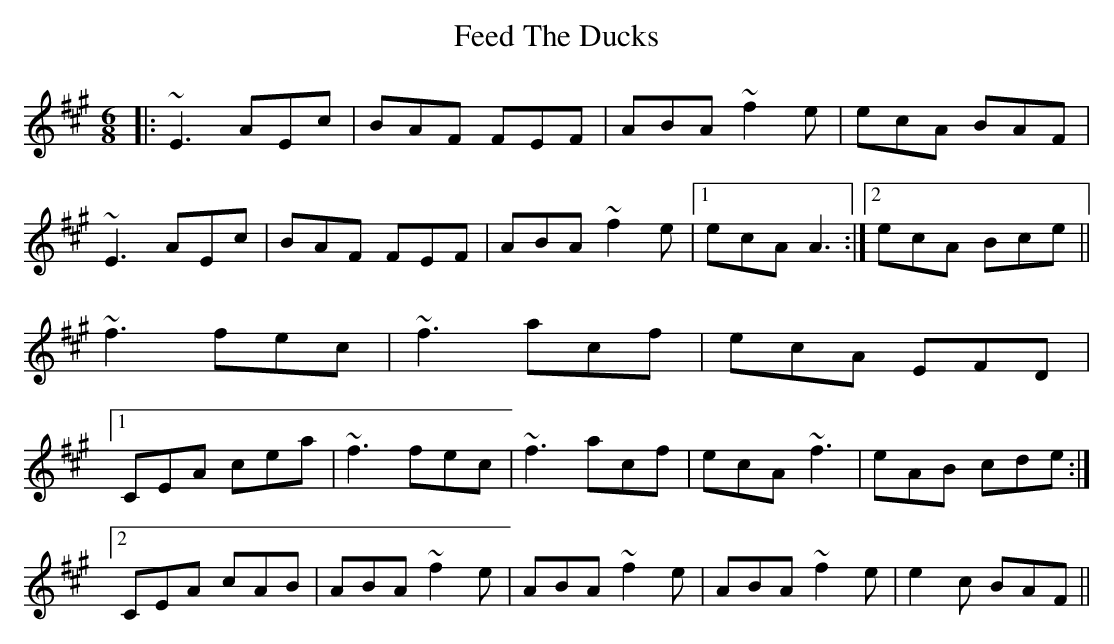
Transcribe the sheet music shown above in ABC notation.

X:1
T: Feed The Ducks
M: 6/8
L: 1/8
K: Amaj
|:~E3 AEc|BAF FEF|ABA ~f2e|ecA BAF|
~E3 AEc|BAF FEF|ABA ~f2e|1 ecA A3:|2 ecA Bce||
~f3 fec|~f3 acf|ecA EFD|
[1 CEA cea|~f3 fec|~f3 acf|ecA ~f3|eAB cde:|
[2 CEA cAB|ABA ~f2e|ABA ~f2e|ABA ~f2e|e2c BAF||
